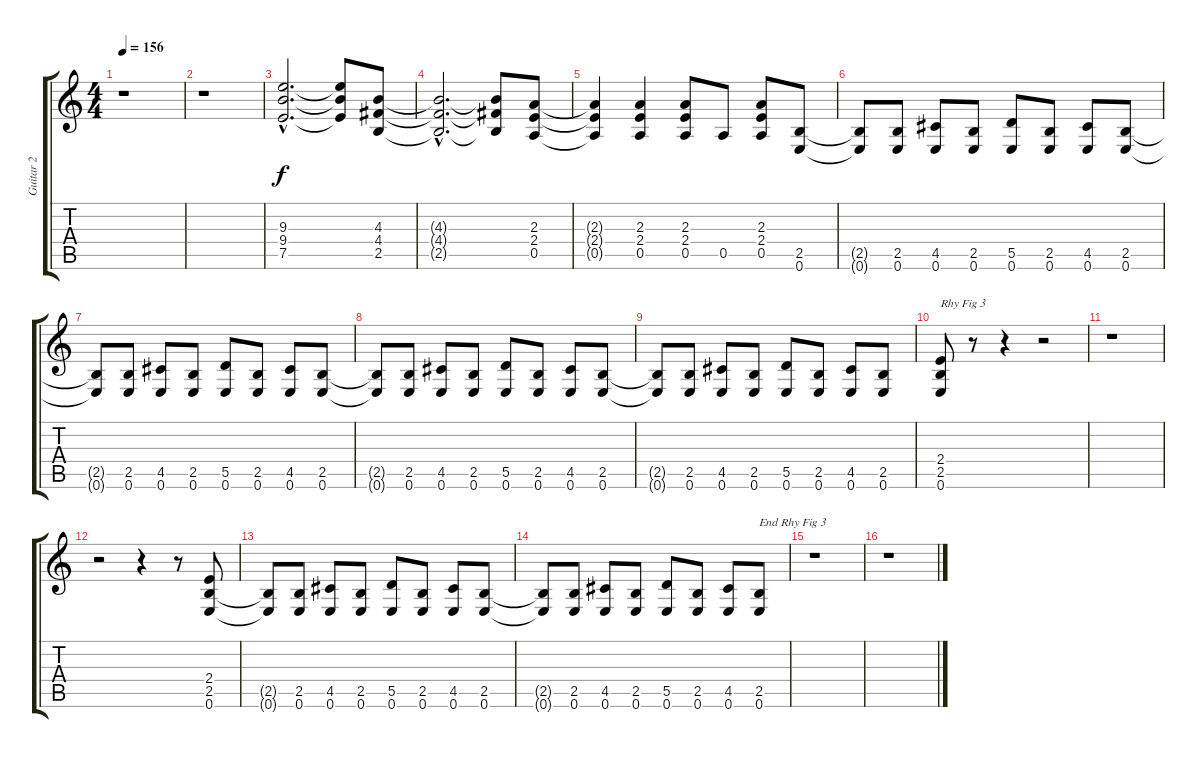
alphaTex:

\track ("Guitar 2" "Guitar 2") {instrument overdrivenguitar}
\staff {score tabs}
\tuning (E4 B3 G3 D3 A2 E2) {hide}
\ts (4 4)
\tempo 156
\clef g2
\ks c
r.1{dy f} |
r.1 |
(9.3{hac} 9.4{hac} 7.5{hac}).2{d} (9.3{t} 9.4{t} 7.5{t}).8 (4.3 4.4 2.5).8 |
(4.3{hac t} 4.4{hac t} 2.5{hac t}).2{d} (4.3{t} 4.4{t} 2.5{t}).8 (2.3 2.4 0.5).8 |
(2.3{t} 2.4{t} 0.5{t}).4 (2.3 2.4 0.5).4 (2.3 2.4 0.5).8 0.5.8 (2.3 2.4 0.5).8 (2.5 0.6).8 |
(2.5{t} 0.6{t}).8 (2.5 0.6).8 (4.5 0.6).8 (2.5 0.6).8 (5.5 0.6).8 (2.5 0.6).8 (4.5 0.6).8 (2.5 0.6).8 |
(2.5{t} 0.6{t}).8 (2.5 0.6).8 (4.5 0.6).8 (2.5 0.6).8 (5.5 0.6).8 (2.5 0.6).8 (4.5 0.6).8 (2.5 0.6).8 |
(2.5{t} 0.6{t}).8 (2.5 0.6).8 (4.5 0.6).8 (2.5 0.6).8 (5.5 0.6).8 (2.5 0.6).8 (4.5 0.6).8 (2.5 0.6).8 |
(2.5{t} 0.6{t}).8 (2.5 0.6).8 (4.5 0.6).8 (2.5 0.6).8 (5.5 0.6).8 (2.5 0.6).8 (4.5 0.6).8 (2.5 0.6).8 |
(2.4 2.5 0.6).8{txt "Rhy Fig 3"} r.8 r.4 r.2 |
r.1 |
r.2 r.4 r.8 (2.4 2.5 0.6).8 |
(2.5{t} 0.6{t}).8 (2.5 0.6).8 (4.5 0.6).8 (2.5 0.6).8 (5.5 0.6).8 (2.5 0.6).8 (4.5 0.6).8 (2.5 0.6).8 |
(2.5{t} 0.6{t}).8 (2.5 0.6).8 (4.5 0.6).8 (2.5 0.6).8 (5.5 0.6).8 (2.5 0.6).8 (4.5 0.6).8 (2.5 0.6).8{txt "End Rhy Fig 3"} |
r.1 |
r.1
